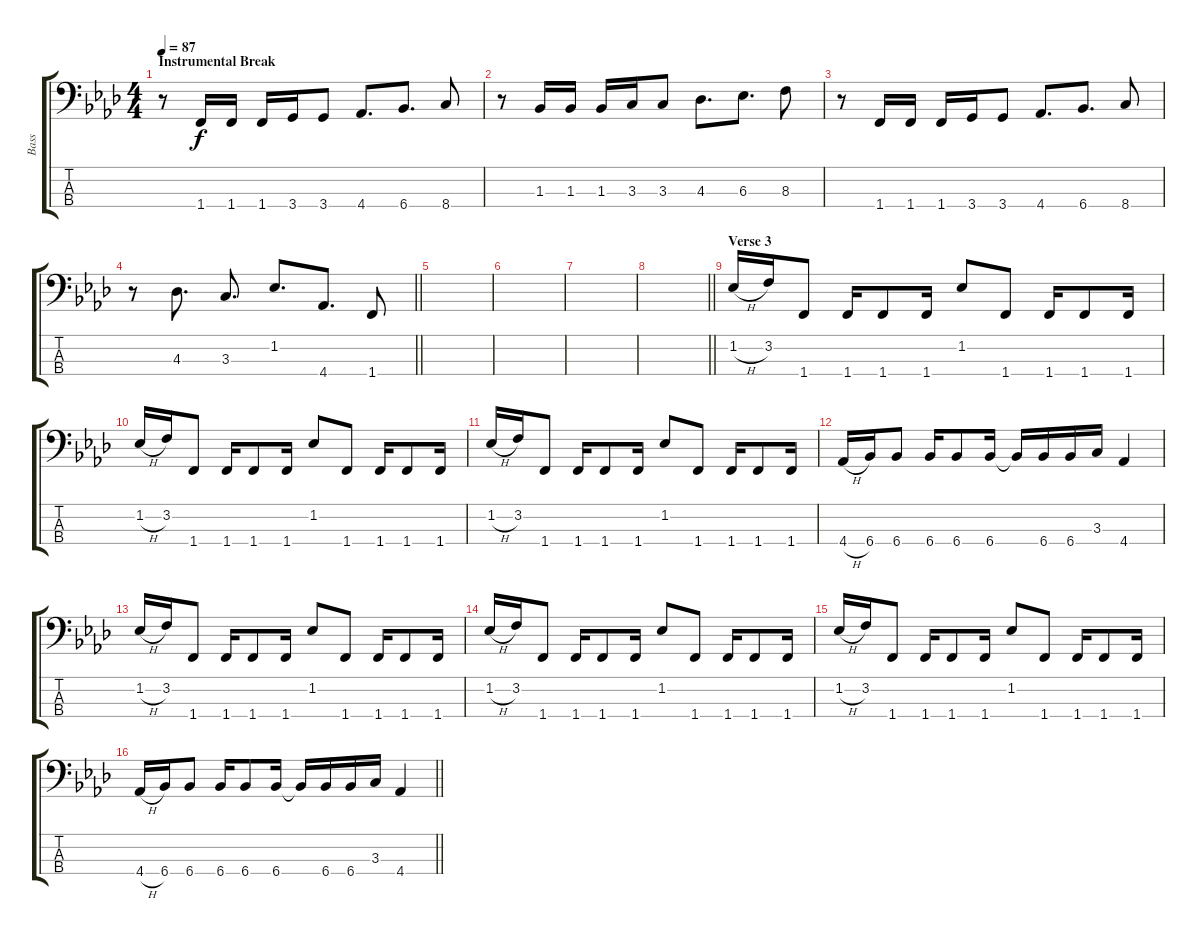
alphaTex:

\track ("Bass" "Bass") {instrument electricbassfinger}
\staff {score tabs}
\tuning (G2 D2 A1 E1) {hide}
\ts (4 4)
\section ("" "Instrumental Break")
\tempo 87
\clef f4
\ks fminor
r.8{dy f} 1.4.16 1.4.16 1.4.16 3.4.16 3.4.8 4.4.8{d} 6.4.8{d} 8.4.8 |
r.8 1.3.16 1.3.16 1.3.16 3.3.16 3.3.8 4.3.8{d} 6.3.8{d} 8.3.8 |
r.8 1.4.16 1.4.16 1.4.16 3.4.16 3.4.8 4.4.8{d} 6.4.8{d} 8.4.8 |
\barLineRight lightlight
r.8 4.3.8{d} 3.3.8{d} 1.2.8{d} 4.4.8{d} 1.4.8 |
\section ("" " ")
|
|
|
\barLineRight lightlight
|
\section ("" "Verse 3")
1.2{h}.16 3.2.16 1.4.8 1.4.16 1.4.8 1.4.16 1.2.8 1.4.8 1.4.16 1.4.8 1.4.16 |
1.2{h}.16 3.2.16 1.4.8 1.4.16 1.4.8 1.4.16 1.2.8 1.4.8 1.4.16 1.4.8 1.4.16 |
1.2{h}.16 3.2.16 1.4.8 1.4.16 1.4.8 1.4.16 1.2.8 1.4.8 1.4.16 1.4.8 1.4.16 |
4.4{h}.16 6.4.16 6.4.8 6.4.16 6.4.8 6.4.16 6.4{t}.16 6.4.16 6.4.16 3.3.16 4.4.4 |
1.2{h}.16 3.2.16 1.4.8 1.4.16 1.4.8 1.4.16 1.2.8 1.4.8 1.4.16 1.4.8 1.4.16 |
1.2{h}.16 3.2.16 1.4.8 1.4.16 1.4.8 1.4.16 1.2.8 1.4.8 1.4.16 1.4.8 1.4.16 |
1.2{h}.16 3.2.16 1.4.8 1.4.16 1.4.8 1.4.16 1.2.8 1.4.8 1.4.16 1.4.8 1.4.16 |
\barLineRight lightlight
4.4{h}.16 6.4.16 6.4.8 6.4.16 6.4.8 6.4.16 6.4{t}.16 6.4.16 6.4.16 3.3.16 4.4.4
